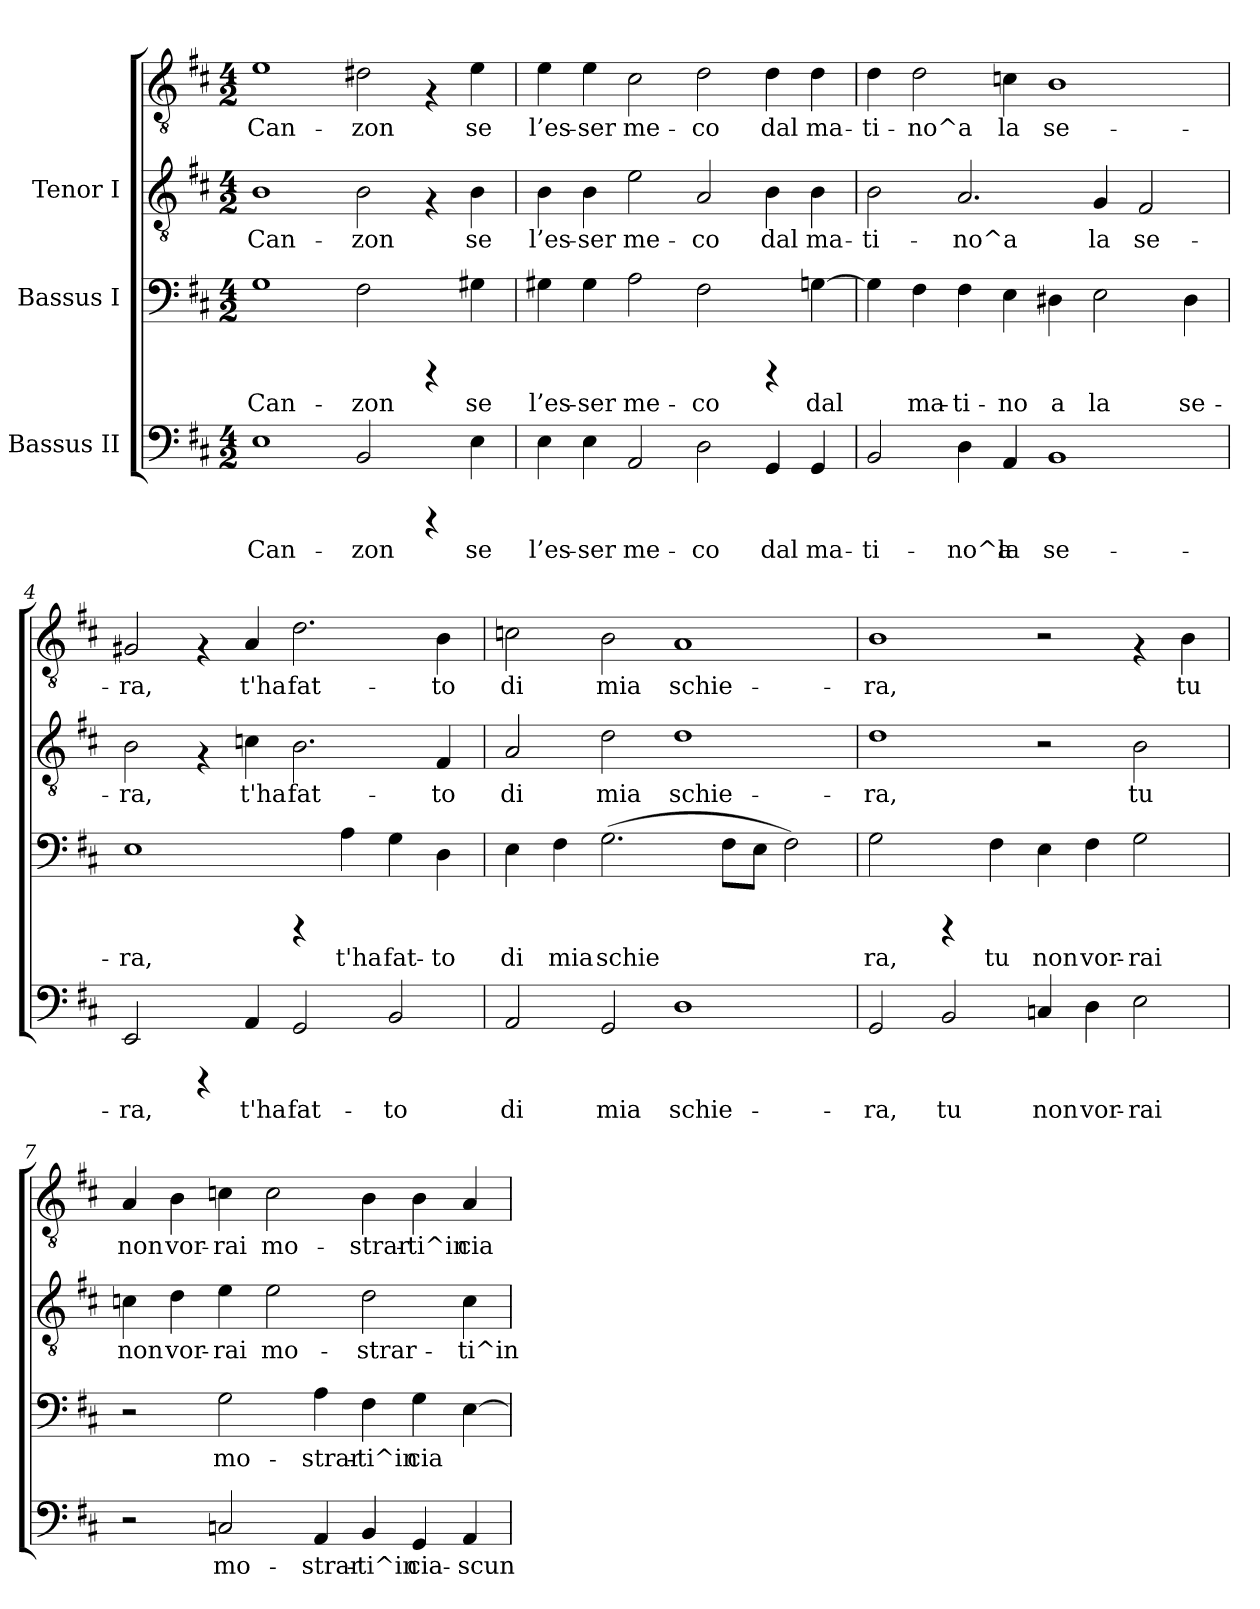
**kern	**text	**kern	**text	**kern	**text	**kern	**text
*part3	*part3	*part2	*part2	*part1	*part1	*part1	*part1
*staff4	*staff4	*staff3	*staff3	*staff2	*staff2	*staff1	*staff1
*I"Bassus II	*	*I"Bassus I	*	*I"Tenor I	*	*	*
!!LO:PB:g=z
*stria5	*	*stria5	*	*stria5	*	*stria5	*
*clefF4	*	*clefF4	*	*clefGv2	*	*clefGv2	*
*k[f#c#]	*	*k[f#c#]	*	*k[f#c#]	*	*k[f#c#]	*
*D:	*	*D:	*	*D:	*	*D:	*
*M4/2	*	*M4/2	*	*M4/2	*	*M4/2	*
*MM144	*	*MM144	*	*MM144	*	*MM144	*
=1	=1	=1	=1	=1	=1	=1	=1
!	!LO:LY:b:cj	!	!LO:LY:b:cj	!	!LO:LY:b:cj	!	!LO:LY:b:cj
1E	Can-	1G	Can-	1B	Can-	1e	Can-
!	!LO:LY:b:cj	!	!LO:LY:b:cj	!	!LO:LY:b:cj	!	!LO:LY:b:cj
2BB/	-zon	2F#\	-zon	2B\	-zon	2d#X\	-zon
4rCCC	.	4rCCC	.	4rF	.	4rF	.
!	!LO:LY:b:cj	!	!LO:LY:b:cj	!	!LO:LY:b:cj	!	!LO:LY:b:cj
4E\	se	4G#X\	se	4B\	se	4e\	se
=2	=2	=2	=2	=2	=2	=2	=2
!	!LO:LY:b:cj	!	!LO:LY:b:cj	!	!LO:LY:b:cj	!	!LO:LY:b:cj
4E\	l’es-	4G#X\	l’es-	4B\	-l’es-	4e\	l’es-
!	!LO:LY:b:cj	!	!LO:LY:b:cj	!	!LO:LY:b:cj	!	!LO:LY:b:cj
4E\	-ser	4G#\	-ser	4B\	-ser	4e\	-ser
!	!LO:LY:b:cj	!	!LO:LY:b:cj	!	!LO:LY:b:cj	!	!LO:LY:b:cj
2AA/	me-	2A\	me-	2e\	me-	2c#\	me-
!	!LO:LY:b:cj	!	!LO:LY:b:cj	!	!LO:LY:b:cj	!	!LO:LY:b:cj
2D\	-co	2F#\	-co	2A/	-co	2d\	-co
!	!LO:LY:b:cj	!	!	!	!LO:LY:b:cj	!	!LO:LY:b:cj
4GG/	dal	4rCCC	.	4B\	dal	4d\	dal
!	!LO:LY:b:cj	!	!LO:LY:b:cj	!	!LO:LY:b:cj	!	!LO:LY:b:cj
4GG/	ma-	[>4Gn\	dal	4B\	ma-	4d\	ma-
=3	=3	=3	=3	=3	=3	=3	=3
!	!LO:LY:b:cj	!	!LO:LY:b:cj	!	!LO:LY:b:cj	!	!LO:LY:b:cj
2BB/	-ti-	4G\]	.	2B\	-ti-	4d\	-ti-
!	!	!	!LO:LY:b:cj	!	!	!	!LO:LY:b:cj
.	.	4F#\	ma-	.	.	2d\	-no^a
!	!LO:LY:b:cj	!	!LO:LY:b:cj	!	!LO:LY:b:cj	!	!
4D\	-no^a	4F#\	-ti-	2.A/	-no^a	.	.
!	!LO:LY:b:cj	!	!LO:LY:b:cj	!	!	!	!LO:LY:b:cj
4AA/	la	4E\	-no	.	.	4cn\	la
!	!LO:LY:b:cj	!	!LO:LY:b:cj	!	!	!	!LO:LY:b:cj
1BB	se-	4D#X\	a	.	.	1B	se-
!	!	!	!LO:LY:b:cj	!	!LO:LY:b:cj	!	!
.	.	2E\	la	4G/	la	.	.
!	!	!	!	!	!LO:LY:b:cj	!	!
.	.	.	.	2F#/	se-	.	.
!	!	!	!LO:LY:b:cj	!	!	!	!
.	.	4D#\	se-	.	.	.	.
!!LO:LB:g=z
=4	=4	=4	=4	=4	=4	=4	=4
!	!LO:LY:b:cj	!	!LO:LY:b:cj	!	!LO:LY:b:cj	!	!LO:LY:b:cj
2EE/	-ra,	1E	-ra,	2B\	ra,	2G#X/	-ra,
4rCCC	.	.	.	4rF	.	4rF	.
!	!LO:LY:b:cj	!	!	!	!LO:LY:b:cj	!	!LO:LY:b:cj
4AA/	t'ha	.	.	4cn\	t'ha	4A/	t'ha
!	!LO:LY:b:cj	!	!	!	!LO:LY:b:cj	!	!LO:LY:b:cj
2GG/	fat-	4rCCC	.	2.B\	fat-	2.d\	fat-
!	!	!	!LO:LY:b:cj	!	!	!	!
.	.	4A\	t'ha	.	.	.	.
!	!LO:LY:b:cj	!	!LO:LY:b:cj	!	!	!	!
2BB/	-to	4G\	fat-	.	.	.	.
!	!	!	!LO:LY:b:cj	!	!LO:LY:b:cj	!	!LO:LY:b:cj
.	.	4D\	-to	4F#/	-to	4B\	-to
=5	=5	=5	=5	=5	=5	=5	=5
!	!LO:LY:b:cj	!	!LO:LY:b:cj	!	!LO:LY:b:cj	!	!LO:LY:b:cj
2AA/	di	4E\	di	2A/	-di	2cn\	di
!	!	!	!LO:LY:b:cj	!	!	!	!
.	.	4F#\	mia	.	.	.	.
!	!LO:LY:b:cj	!	!LO:LY:b:cj	!	!LO:LY:b:cj	!	!LO:LY:b:cj
2GG/	mia	(>2.G\	schie-	2d\	mia	2B\	mia
!	!LO:LY:b:cj	!	!	!	!LO:LY:b:cj	!	!LO:LY:b:cj
1D	schie-	.	.	1d	schie-	1A	schie-
!	!	!	!LO:LY:b:cj	!	!	!	!
.	.	8F#\L	--	.	.	.	.
!	!	!	!LO:LY:b:cj	!	!	!	!
.	.	8E\J	--	.	.	.	.
!	!	!	!LO:LY:b:cj	!	!	!	!
.	.	2F#\)	--	.	.	.	.
=6	=6	=6	=6	=6	=6	=6	=6
!	!LO:LY:b:cj	!	!LO:LY:b:cj	!	!LO:LY:b:cj	!	!LO:LY:b:cj
2GG/	-ra,	2G\	-ra,	1d	ra,	1B	-ra,
!	!LO:LY:b:cj	!	!	!	!	!	!
2BB/	tu	4rCCC	.	.	.	.	.
!	!	!	!LO:LY:b:cj	!	!	!	!
.	.	4F#\	tu	.	.	.	.
!	!LO:LY:b:cj	!	!LO:LY:b:cj	!	!	!	!
4Cn/	non	4E\	non	2r	.	2r	.
!	!LO:LY:b:cj	!	!LO:LY:b:cj	!	!	!	!
4D\	vor-	4F#\	vor-	.	.	.	.
!	!LO:LY:b:cj	!	!LO:LY:b:cj	!	!LO:LY:b:cj	!	!
2E\	-rai	2G\	-rai	2B\	tu	4rF	.
!	!	!	!	!	!	!	!LO:LY:b:cj
.	.	.	.	.	.	4B\	tu
!!LO:LB:g=z
=7	=7	=7	=7	=7	=7	=7	=7
!	!	!	!	!	!LO:LY:b:cj	!	!LO:LY:b:cj
2r	.	2r	.	4cn\	-non	4A/	non
!	!	!	!	!	!LO:LY:b:cj	!	!LO:LY:b:cj
.	.	.	.	4d\	vor-	4B\	vor-
!	!LO:LY:b:cj	!	!LO:LY:b:cj	!	!LO:LY:b:cj	!	!LO:LY:b:cj
2Cn/	mo-	2G\	mo-	4e\	-rai	4cn\	-rai
!	!	!	!	!	!LO:LY:b:cj	!	!LO:LY:b:cj
.	.	.	.	2e\	mo-	2c\	mo-
!	!LO:LY:b:cj	!	!LO:LY:b:cj	!	!	!	!
4AA/	-strar-	4A\	-strar-	.	.	.	.
!	!LO:LY:b:cj	!	!LO:LY:b:cj	!	!LO:LY:b:cj	!	!LO:LY:b:cj
4BB/	-ti^in	4F#\	-ti^in	2d\	-strar-	4B\	-strar-
!	!LO:LY:b:cj	!	!LO:LY:b:cj	!	!	!	!LO:LY:b:cj
4GG/	cia-	4G\	cia-	.	.	4B\	-ti^in
!	!LO:LY:b:cj	!	!LO:LY:b:cj	!	!LO:LY:b:cj	!	!LO:LY:b:cj
4AA/	-scun	[>4E\	--	4c\	-ti^in	4A/	cia-
=	=	=	=	=	=	=	=
*-	*-	*-	*-	*-	*-	*-	*-
